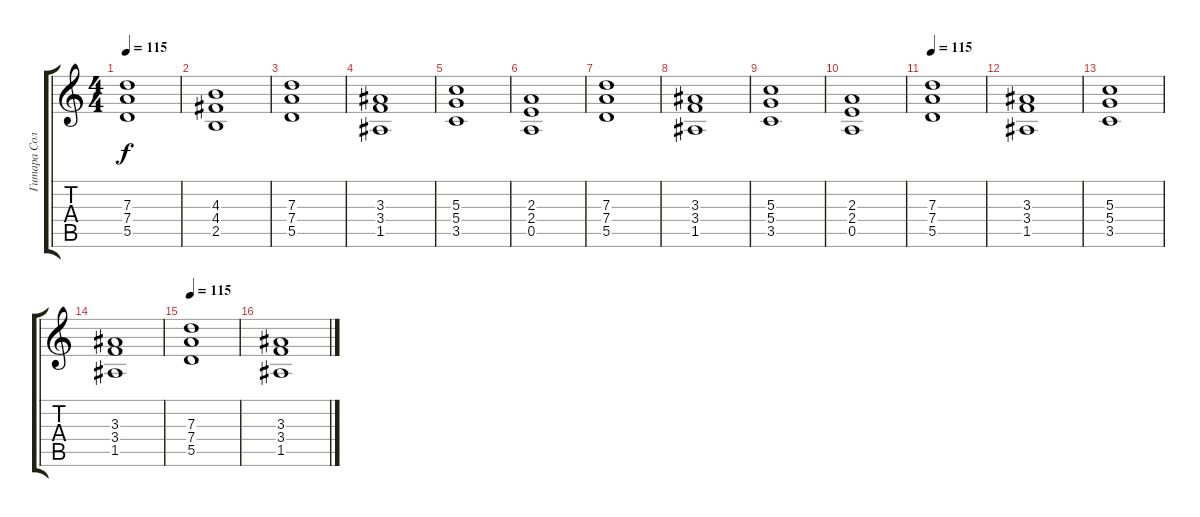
\track ("Гитара Соло 2" "Гитара Сол") {instrument overdrivenguitar}
\staff {score tabs}
\tuning (E4 B3 G3 D3 A2 E2) {hide}
\ts (4 4)
\tempo 115
\clef g2
\ks c
(7.3 7.4 5.5).1{dy f} |
(4.3 4.4 2.5).1 |
(7.3 7.4 5.5).1 |
(3.3 3.4 1.5).1 |
(5.3 5.4 3.5).1 |
(2.3 2.4 0.5).1 |
(7.3 7.4 5.5).1 |
(3.3 3.4 1.5).1 |
(5.3 5.4 3.5).1 |
(2.3 2.4 0.5).1 |
\tempo 115
(7.3 7.4 5.5).1 |
(3.3 3.4 1.5).1 |
(5.3 5.4 3.5).1 |
(3.3 3.4 1.5).1 |
\tempo 115
(7.3 7.4 5.5).1 |
(3.3 3.4 1.5).1
